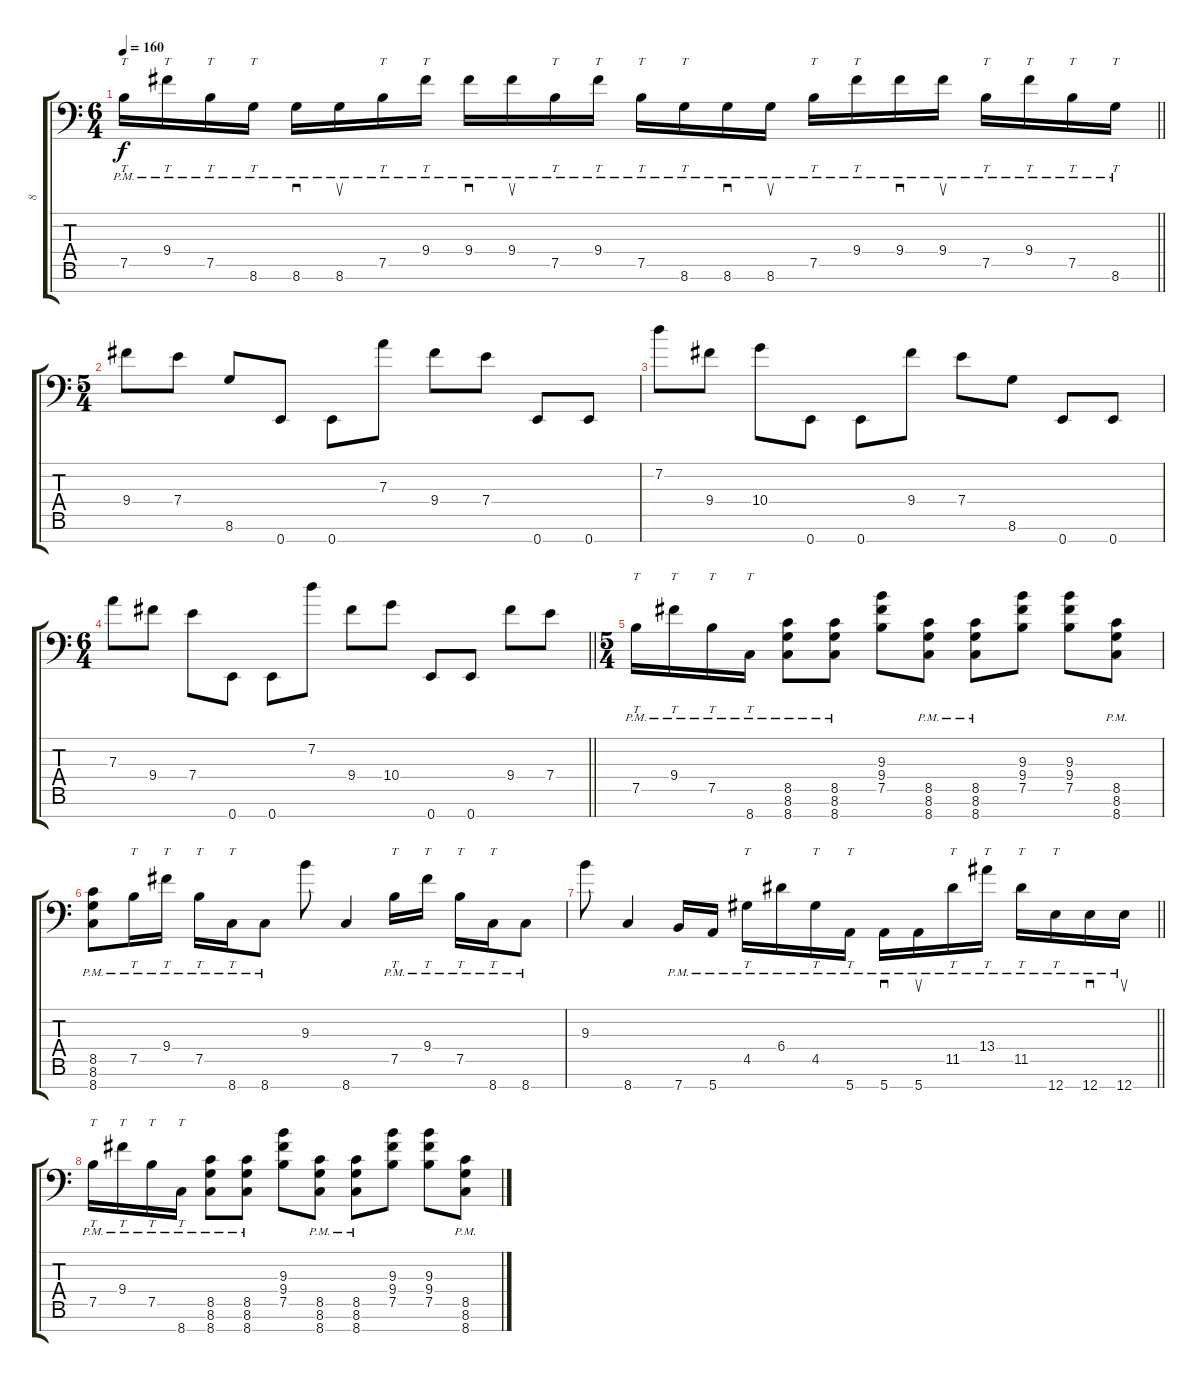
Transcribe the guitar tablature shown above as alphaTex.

\track ("8 " "8 ") {instrument distortionguitar}
\staff {score tabs}
\tuning (B3 G3 D3 A2 E2 B1 E1) {hide}
\ts (6 4)
\tempo 160
\clef f4
\barLineRight lightlight
\ks c
7.5{pm}.16{tt dy f} 9.4{pm}.16{tt} 7.5{pm}.16{tt} 8.6{pm}.16{tt} 8.6{pm}.16{sd} 8.6{pm}.16{su} 7.5{pm}.16{tt} 9.4{pm}.16{tt} 9.4{pm}.16{sd} 9.4{pm}.16{su} 7.5{pm}.16{tt} 9.4{pm}.16{tt} 7.5{pm}.16{tt} 8.6{pm}.16{tt} 8.6{pm}.16{sd} 8.6{pm}.16{su} 7.5{pm}.16{tt} 9.4{pm}.16{tt} 9.4{pm}.16{sd} 9.4{pm}.16{su} 7.5{pm}.16{tt} 9.4{pm}.16{tt} 7.5{pm}.16{tt} 8.6{pm}.16{tt} |
\ts (5 4)
\section ("" "")
9.4.8{volume 16 balance 8} 7.4.8 8.6.8 0.7.8 0.7.8 7.3.8 9.4.8 7.4.8 0.7.8 0.7.8 |
7.2.8 9.4.8 10.4.8 0.7.8 0.7.8 9.4.8 7.4.8 8.6.8 0.7.8 0.7.8 |
\ts (6 4)
\barLineRight lightlight
7.3.8 9.4.8 7.4.8 0.7.8 0.7.8 7.2.8 9.4.8 10.4.8 0.7.8 0.7.8 9.4.8 7.4.8 |
\ts (5 4)
\section ("" "")
7.5{pm}.16{tt volume 16} 9.4{pm}.16{tt} 7.5{pm}.16{tt} 8.7{pm}.16{tt} (8.5{pm} 8.6{pm} 8.7{pm}).8 (8.5{pm} 8.6{pm} 8.7{pm}).8 (9.3 9.4 7.5).8 (8.5{pm} 8.6{pm} 8.7{pm}).8 (8.5{pm} 8.6{pm} 8.7{pm}).8 (9.3 9.4 7.5).8 (9.3 9.4 7.5).8 (8.5{pm} 8.6{pm} 8.7{pm}).8 |
(8.5{pm} 8.6{pm} 8.7{pm}).8 7.5{pm}.16{tt} 9.4{pm}.16{tt} 7.5{pm}.16{tt} 8.7{pm}.16{tt} 8.7{pm}.8 9.3.8 8.7.4 7.5{pm}.16{tt} 9.4{pm}.16{tt} 7.5{pm}.16{tt} 8.7{pm}.16{tt} 8.7{pm}.8 |
\barLineRight lightlight
9.3.8 8.7.4 7.7{pm}.16 5.7{pm}.16 4.5{pm}.16{tt} 6.4{pm}.16 4.5{pm}.16{tt} 5.7{pm}.16{tt} 5.7{pm}.16{sd} 5.7{pm}.16{su} 11.5{pm}.16{tt} 13.4{pm}.16{tt} 11.5{pm}.16{tt} 12.7{pm}.16{tt} 12.7{pm}.16{sd} 12.7{pm}.16{su} |
7.5{pm}.16{tt} 9.4{pm}.16{tt} 7.5{pm}.16{tt} 8.7{pm}.16{tt} (8.5{pm} 8.6{pm} 8.7{pm}).8 (8.5{pm} 8.6{pm} 8.7{pm}).8 (9.3 9.4 7.5).8 (8.5{pm} 8.6{pm} 8.7{pm}).8 (8.5{pm} 8.6{pm} 8.7{pm}).8 (9.3 9.4 7.5).8 (9.3 9.4 7.5).8 (8.5{pm} 8.6{pm} 8.7{pm}).8
